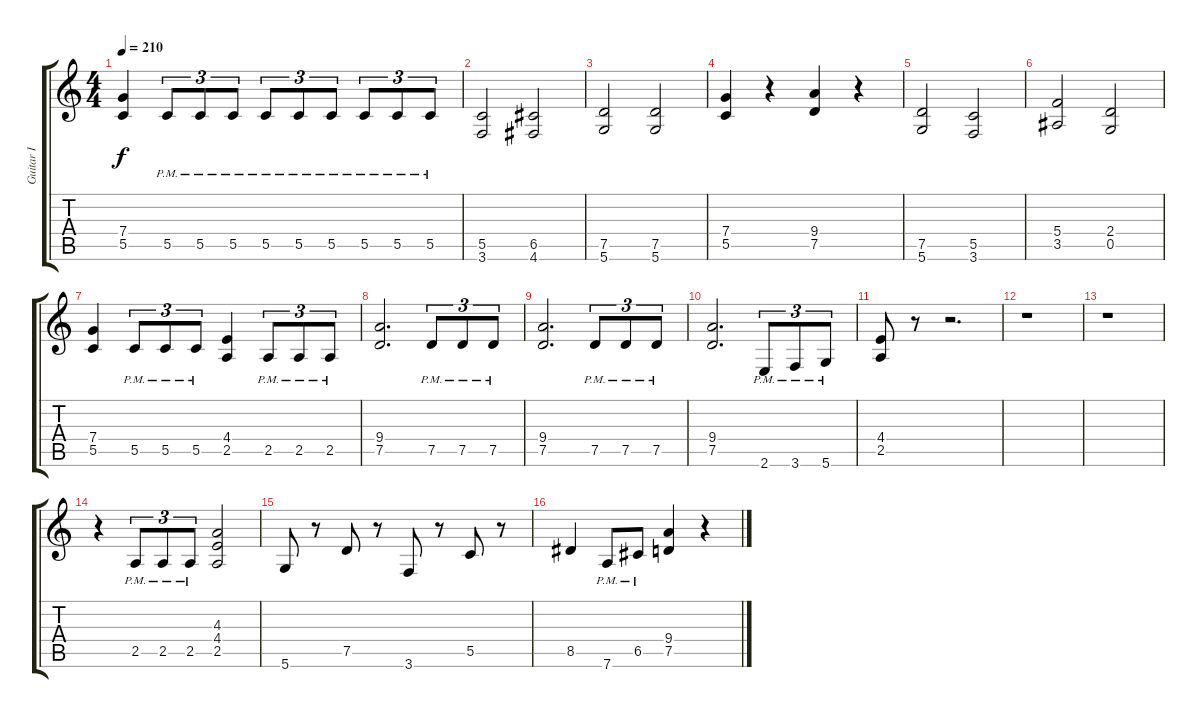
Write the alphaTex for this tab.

\track ("Guitar I" "Guitar I") {instrument distortionguitar}
\staff {score tabs}
\tuning (D4 A3 F3 C3 G2 D2) {hide}
\ts (4 4)
\tempo 210
\clef g2
\ks c
(7.4 5.5).4{dy f} 5.5{pm}.8{tu (3 2)} 5.5{pm}.8{tu (3 2)} 5.5{pm}.8{tu (3 2)} 5.5{pm}.8{tu (3 2)} 5.5{pm}.8{tu (3 2)} 5.5{pm}.8{tu (3 2)} 5.5{pm}.8{tu (3 2)} 5.5{pm}.8{tu (3 2)} 5.5{pm}.8{tu (3 2)} |
(5.5 3.6).2 (6.5 4.6).2 |
(7.5 5.6).2 (7.5 5.6).2 |
(7.4 5.5).4 r.4 (9.4 7.5).4 r.4 |
(7.5 5.6).2 (5.5 3.6).2 |
(5.4 3.5).2 (2.4 0.5).2 |
(7.4 5.5).4 5.5{pm}.8{tu (3 2)} 5.5{pm}.8{tu (3 2)} 5.5{pm}.8{tu (3 2)} (4.4 2.5).4 2.5{pm}.8{tu (3 2)} 2.5{pm}.8{tu (3 2)} 2.5{pm}.8{tu (3 2)} |
(9.4 7.5).2{d} 7.5{pm}.8{tu (3 2)} 7.5{pm}.8{tu (3 2)} 7.5{pm}.8{tu (3 2)} |
(9.4 7.5).2{d} 7.5{pm}.8{tu (3 2)} 7.5{pm}.8{tu (3 2)} 7.5{pm}.8{tu (3 2)} |
(9.4 7.5).2{d} 2.6{pm}.8{tu (3 2)} 3.6{pm}.8{tu (3 2)} 5.6{pm}.8{tu (3 2)} |
(4.4 2.5).8 r.8 r.2{d} |
r.1 |
r.1 |
r.4 2.5{pm}.8{tu (3 2)} 2.5{pm}.8{tu (3 2)} 2.5{pm}.8{tu (3 2)} (4.3 4.4 2.5).2 |
5.6.8 r.8 7.5.8 r.8 3.6.8 r.8 5.5.8 r.8 |
8.5.4 7.6{pm}.8 6.5{pm}.8 (9.4 7.5).4 r.4
